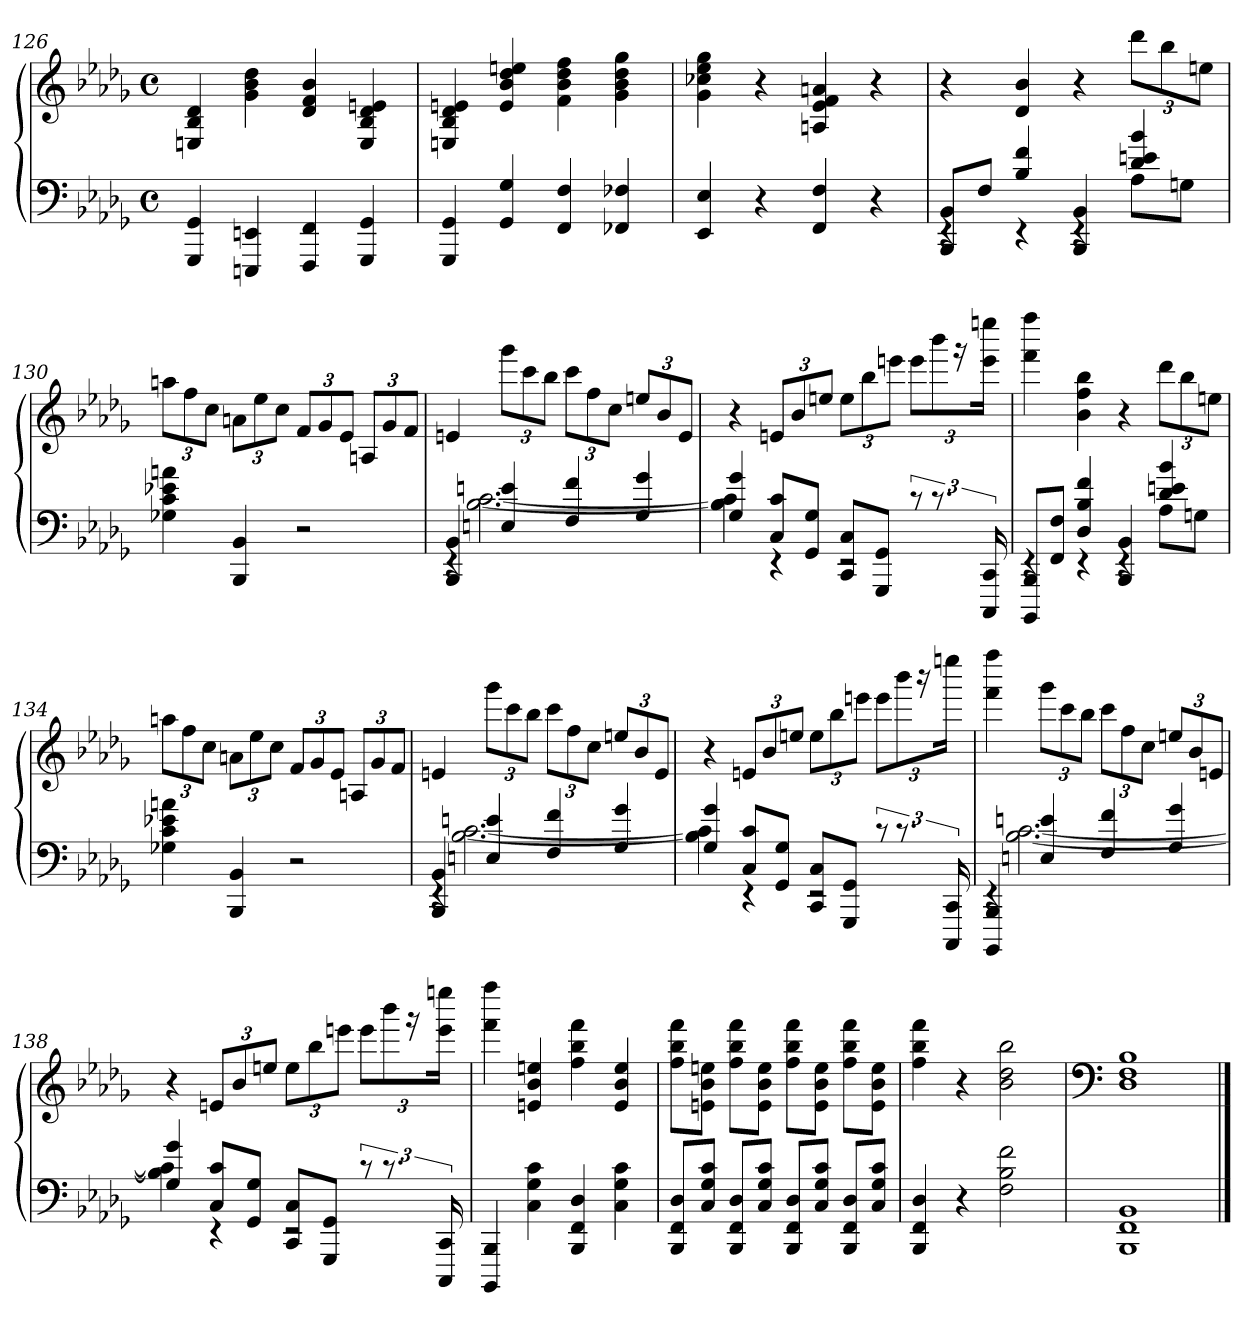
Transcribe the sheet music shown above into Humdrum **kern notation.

**kern	**kern
*part1	*part1
*staff2	*staff1
*clefF4	*clefG2
*k[b-e-a-d-g-]	*k[b-e-a-d-g-]
*M4/4	*M4/4
*met(c)	*met(c)
=126	=126
4GGG- 4GG-	4En 4B- 4d-
4EEEn 4EEn	4g- 4b- 4dd-
4FFF 4FF	4d- 4f 4b-
4GGG- 4GG-	4E 4B- 4d- 4en
=127	=127
4GGG- 4GG-	4En 4B- 4d- 4en
4GG- 4G-	4e 4b- 4dd- 4een
4FF 4F	4f 4b- 4dd- 4ff
4FF-X 4F-X	4g- 4b- 4dd- 4gg-
=128	=128
4EE- 4E-	4g- 4cc-X 4ee- 4gg-
4r	4r
4FF 4F	4An 4e- 4f 4an
4r	4r
=129	=129
*^	*
8BBB- 8BB-L	4rEE	4r
8FJ	.	.
4B- 4f	4rEE	4d- 4b-
4BBB- 4BB-	4rEE	4r
4d- 4en 4b-	8A-L	12ddd-L
.	.	12bb-
.	8GnJ	.
.	.	12eenJ
*v	*v	*
=130	=130
4G-X 4c 4e-X 4an	12aanL
.	12ff
.	12ccJ
4BBB- 4BB-	12anL
.	12ee-
.	12ccJ
2r	12fL
.	12g-
.	12e-J
.	12AnL
.	12g-
.	12fJ
=131	=131
*^	*
4BBB- 4BB-	4rEE	4en
4En 4en	[2.B- [2.c	12ggg-L
.	.	12ccc
.	.	12bb-J
4F 4f	.	12cccL
.	.	12ff
.	.	12ccJ
4G- 4g-	.	12eenL
.	.	12b-
.	.	12eJ
=132	=132	=132
4G- 4g-	4B-] 4c]	4r
8C 8cL	4rEE	12enL
.	.	12b-
8GG- 8G-J	.	.
.	.	12eenJ
8CC 8CL	2rEE	12eeL
.	.	12bb-
8GGG- 8GG-J	.	.
.	.	12eeenJ
12rc	.	12eeeL
12.rc	.	12bbb-
.	.	24r
24CCC 24CC	.	24eee 24eeeenJk
=133	=133	=133
8BBBB- 8BBB-L	4rEE	4fff 4ffff
8FF 8FJ	.	.
4D- 4B- 4f	4rEE	4b- 4ff 4bb-
4BBB- 4BB-	4rEE	4r
4d- 4en 4b-	8A-L	12ddd-L
.	.	12bb-
.	8GnJ	.
.	.	12eenJ
*v	*v	*
=134	=134
4G-X 4c 4e-X 4an	12aanL
.	12ff
.	12ccJ
4BBB- 4BB-	12anL
.	12ee-
.	12ccJ
2r	12fL
.	12g-
.	12e-J
.	12AnL
.	12g-
.	12fJ
=135	=135
*^	*
4BBB- 4BB-	4rEE	4en
4En 4en	[2.B- [2.c	12ggg-L
.	.	12ccc
.	.	12bb-J
4F 4f	.	12cccL
.	.	12ff
.	.	12ccJ
4G- 4g-	.	12eenL
.	.	12b-
.	.	12eJ
=136	=136	=136
4G- 4g-	4B-] 4c]	4r
8C 8cL	4rEE	12enL
.	.	12b-
8GG- 8G-J	.	.
.	.	12eenJ
8CC 8CL	2rEE	12eeL
.	.	12bb-
8GGG- 8GG-J	.	.
.	.	12eeenJ
12rc	.	12eeeL
12.rc	.	12bbb-
.	.	24r
24CCC 24CC	.	24eeeenJk
=137	=137	=137
4BBBB- 4BBB-	4rEE	4fff 4ffff
4En 4en	[2.B- [2.c	12ggg-L
.	.	12ccc
.	.	12bb-J
4F 4f	.	12cccL
.	.	12ff
.	.	12ccJ
4G- 4g-	.	12eenL
.	.	12b-
.	.	12enJ
=138	=138	=138
4G- 4g-	4B-] 4c]	4r
8C 8cL	4rEE	12enL
.	.	12b-
8GG- 8G-J	.	.
.	.	12eenJ
8CC 8CL	2rEE	12eeL
.	.	12bb-
8GGG- 8GG-J	.	.
.	.	12eeenJ
12rc	.	12eeeL
12.rc	.	12bbb-
.	.	24r
24CCC 24CC	.	24eee 24eeeenJk
*v	*v	*
=139	=139
4BBBB- 4BBB-	4fff 4ffff
4C 4G- 4c	4en 4b- 4een
4BBB- 4FF 4D-	4ff 4bb- 4fff
4C 4G- 4c	4e 4b- 4ee
=140	=140
8BBB- 8FF 8D-L	8ff 8bb- 8fffL
8C 8G- 8cJ	8en 8b- 8eenJ
8BBB- 8FF 8D-L	8ff 8bb- 8fffL
8C 8G- 8cJ	8e 8b- 8eeJ
8BBB- 8FF 8D-L	8ff 8bb- 8fffL
8C 8G- 8cJ	8e 8b- 8eeJ
8BBB- 8FF 8D-L	8ff 8bb- 8fffL
8C 8G- 8cJ	8e 8b- 8eeJ
=141	=141
4BBB- 4FF 4D-	4ff 4bb- 4fff
4r	4r
2F 2B- 2f	2b- 2dd- 2bb-
=142	=142
*	*clefF4
1BBB- 1FF 1BB-	1D- 1F 1B-
==	==
*-	*-
